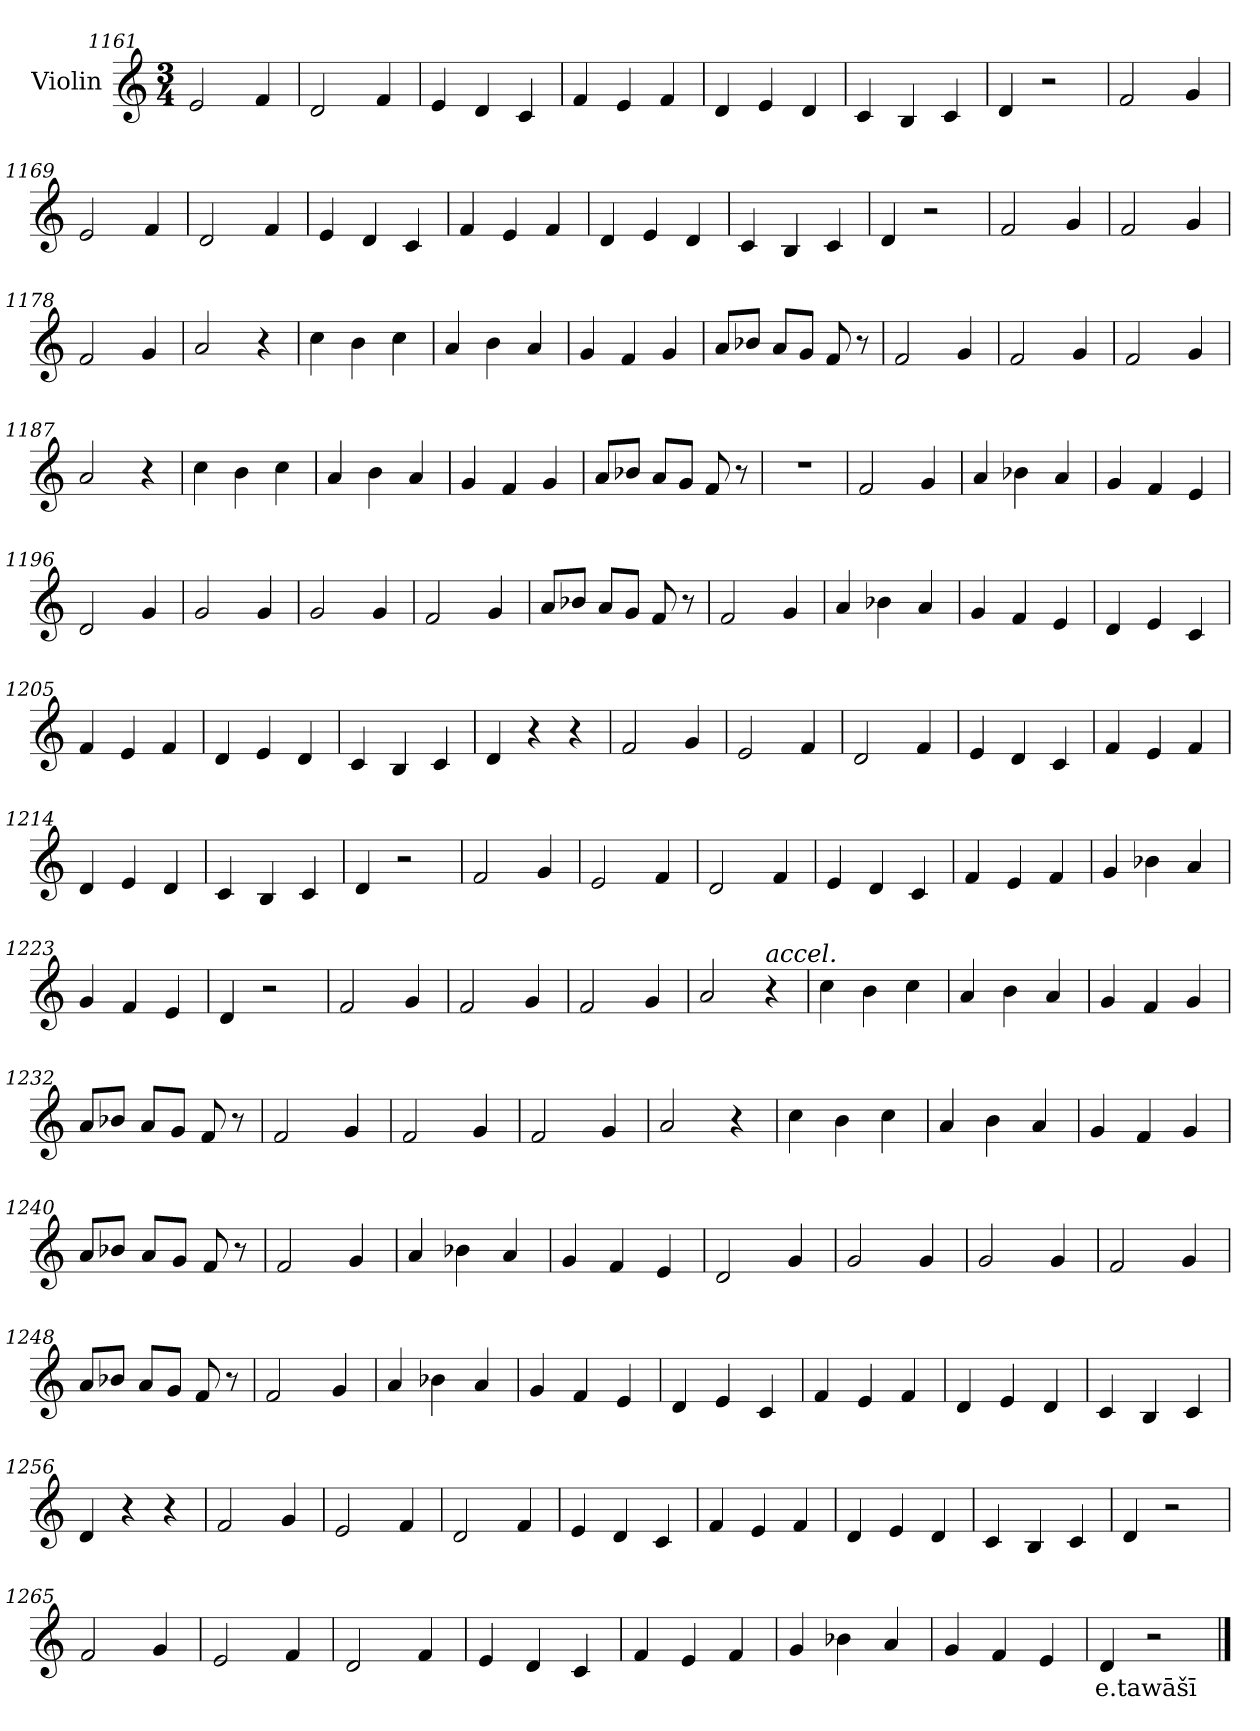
**kern	**text
*part1	*part1
*staff1	*staff1
*I"Violin	*
*clefG2	*
*k[]	*
*M3/4	*
=1161	=1161
2e/	.
4f/	.
=1162	=1162
2d/	.
4f/	.
=1163	=1163
4e/	.
4d/	.
4c/	.
=1164	=1164
4f/	.
4e/	.
4f/	.
=1165	=1165
4d/	.
4e/	.
4d/	.
=1166	=1166
4c/	.
4B/	.
4c/	.
=1167	=1167
4d/	.
2r	.
!!LO:LB:g=z
=1168	=1168
2f/	.
4g/	.
=1169	=1169
2e/	.
4f/	.
=1170	=1170
2d/	.
4f/	.
=1171	=1171
4e/	.
4d/	.
4c/	.
=1172	=1172
4f/	.
4e/	.
4f/	.
=1173	=1173
4d/	.
4e/	.
4d/	.
=1174	=1174
4c/	.
4B/	.
4c/	.
=1175	=1175
4d/	.
2r	.
!!LO:LB:g=z
=1176	=1176
2f/	.
4g/	.
=1177	=1177
2f/	.
4g/	.
=1178	=1178
2f/	.
4g/	.
=1179	=1179
2a/	.
4r	.
=1180	=1180
4cc\	.
4b\	.
4cc\	.
=1181	=1181
4a/	.
4b\	.
4a/	.
=1182	=1182
4g/	.
4f/	.
4g/	.
=1183	=1183
8a/L	.
8b-X/J	.
8a/L	.
8g/J	.
8f/	.
8r	.
!!LO:PB:g=z
=1184	=1184
2f/	.
4g/	.
=1185	=1185
2f/	.
4g/	.
=1186	=1186
2f/	.
4g/	.
=1187	=1187
2a/	.
4r	.
=1188	=1188
4cc\	.
4b\	.
4cc\	.
=1189	=1189
4a/	.
4b\	.
4a/	.
=1190	=1190
4g/	.
4f/	.
4g/	.
=1191	=1191
8a/L	.
8b-X/J	.
8a/L	.
8g/J	.
8f/	.
8r	.
!!LO:LB:g=z
=1192	=1192
2.r	.
=1193	=1193
2f/	.
4g/	.
=1194	=1194
4a/	.
4b-X\	.
4a/	.
=1195	=1195
4g/	.
4f/	.
4e/	.
=1196	=1196
2d/	.
4g/	.
=1197	=1197
2g/	.
4g/	.
=1198	=1198
2g/	.
4g/	.
=1199	=1199
2f/	.
4g/	.
!!LO:LB:g=z
=1200	=1200
8a/L	.
8b-X/J	.
8a/L	.
8g/J	.
8f/	.
8r	.
=1201	=1201
2f/	.
4g/	.
=1202	=1202
4a/	.
4b-X\	.
4a/	.
=1203	=1203
4g/	.
4f/	.
4e/	.
=1204	=1204
4d/	.
4e/	.
4c/	.
=1205	=1205
4f/	.
4e/	.
4f/	.
=1206	=1206
4d/	.
4e/	.
4d/	.
!!LO:LB:g=z
=1207	=1207
4c/	.
4B/	.
4c/	.
=1208	=1208
4d/	.
4r	.
4r	.
=1209	=1209
2f/	.
4g/	.
=1210	=1210
2e/	.
4f/	.
=1211	=1211
2d/	.
4f/	.
=1212	=1212
4e/	.
4d/	.
4c/	.
=1213	=1213
4f/	.
4e/	.
4f/	.
=1214	=1214
4d/	.
4e/	.
4d/	.
!!LO:LB:g=z
=1215	=1215
4c/	.
4B/	.
4c/	.
=1216	=1216
4d/	.
2r	.
=1217	=1217
2f/	.
4g/	.
=1218	=1218
2e/	.
4f/	.
=1219	=1219
2d/	.
4f/	.
=1220	=1220
4e/	.
4d/	.
4c/	.
=1221	=1221
4f/	.
4e/	.
4f/	.
=1222	=1222
4g/	.
4b-X\	.
4a/	.
!!LO:LB:g=z
=1223	=1223
4g/	.
4f/	.
4e/	.
=1224	=1224
4d/	.
2r	.
=1225	=1225
2f/	.
4g/	.
=1226	=1226
2f/	.
4g/	.
=1227	=1227
2f/	.
4g/	.
=1228	=1228
2a/	.
!LO:TX:a:i:t=accel.	!
4r	.
=1229	=1229
4cc\	.
4b\	.
4cc\	.
=1230	=1230
4a/	.
4b\	.
4a/	.
!!LO:LB:g=z
=1231	=1231
4g/	.
4f/	.
4g/	.
=1232	=1232
8a/L	.
8b-X/J	.
8a/L	.
8g/J	.
8f/	.
8r	.
=1233	=1233
2f/	.
4g/	.
=1234	=1234
2f/	.
4g/	.
=1235	=1235
2f/	.
4g/	.
=1236	=1236
2a/	.
4r	.
=1237	=1237
4cc\	.
4b\	.
4cc\	.
=1238	=1238
4a/	.
4b\	.
4a/	.
!!LO:LB:g=z
=1239	=1239
4g/	.
4f/	.
4g/	.
=1240	=1240
8a/L	.
8b-X/J	.
8a/L	.
8g/J	.
8f/	.
8r	.
=1241	=1241
2f/	.
4g/	.
=1242	=1242
4a/	.
4b-X\	.
4a/	.
=1243	=1243
4g/	.
4f/	.
4e/	.
=1244	=1244
2d/	.
4g/	.
=1245	=1245
2g/	.
4g/	.
=1246	=1246
2g/	.
4g/	.
!!LO:PB:g=z
=1247	=1247
2f/	.
4g/	.
=1248	=1248
8a/L	.
8b-X/J	.
8a/L	.
8g/J	.
8f/	.
8r	.
=1249	=1249
2f/	.
4g/	.
=1250	=1250
4a/	.
4b-X\	.
4a/	.
=1251	=1251
4g/	.
4f/	.
4e/	.
=1252	=1252
4d/	.
4e/	.
4c/	.
=1253	=1253
4f/	.
4e/	.
4f/	.
!!LO:LB:g=z
=1254	=1254
4d/	.
4e/	.
4d/	.
=1255	=1255
4c/	.
4B/	.
4c/	.
=1256	=1256
4d/	.
4r	.
4r	.
=1257	=1257
2f/	.
4g/	.
=1258	=1258
2e/	.
4f/	.
=1259	=1259
2d/	.
4f/	.
=1260	=1260
4e/	.
4d/	.
4c/	.
=1261	=1261
4f/	.
4e/	.
4f/	.
!!LO:LB:g=z
=1262	=1262
4d/	.
4e/	.
4d/	.
=1263	=1263
4c/	.
4B/	.
4c/	.
=1264	=1264
4d/	.
2r	.
=1265	=1265
2f/	.
4g/	.
=1266	=1266
2e/	.
4f/	.
=1267	=1267
2d/	.
4f/	.
=1268	=1268
4e/	.
4d/	.
4c/	.
=1269	=1269
4f/	.
4e/	.
4f/	.
!!LO:LB:g=z
=1270	=1270
4g/	.
4b-X\	.
4a/	.
=1271	=1271
4g/	.
4f/	.
4e/	.
=1272	=1272
!	!LO:LY:b
4d/	e.tawāšī
2r	.
==	==
*-	*-
